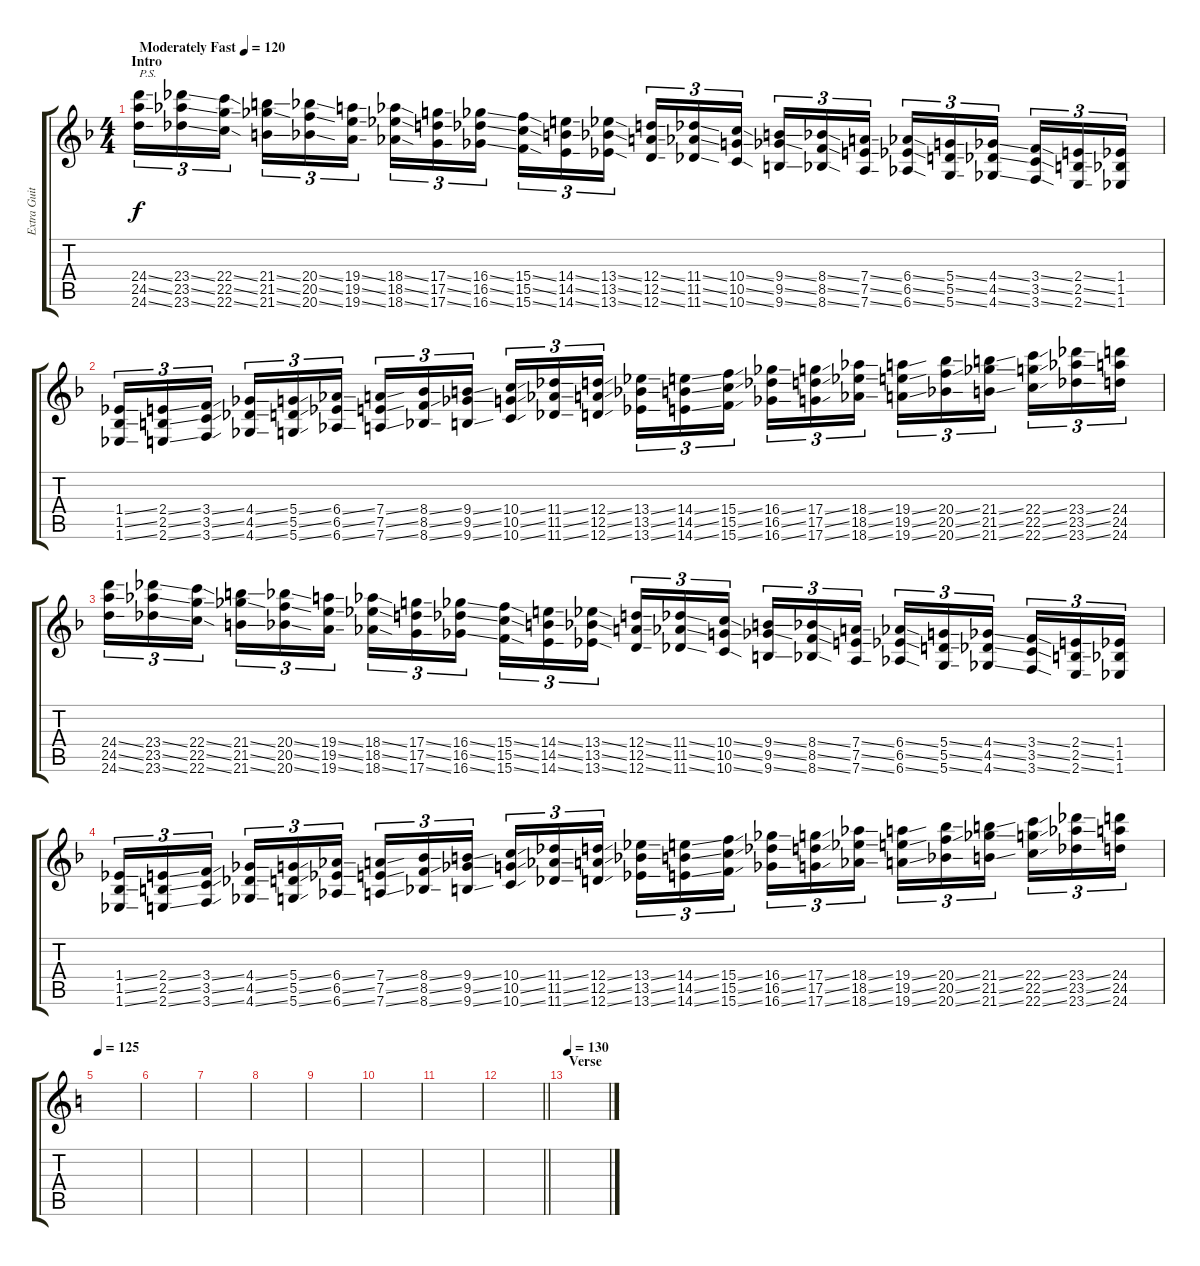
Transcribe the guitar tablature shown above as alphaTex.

\track ("Extra Guitar 2" "Extra Guit") {instrument distortionguitar}
\staff {score tabs}
\tuning (E4 B3 G3 D3 A2 D2) {hide}
\ts (4 4)
\section ("" "Intro")
\tempo (120 "Moderately Fast")
\clef g2
\ks f
(24.4{ss} 24.5{ss} 24.6{ss}).16{tu (3 2) txt "P.S." dy f instrument guitarfretnoise} (23.4{ss} 23.5{ss} 23.6{ss}).16{tu (3 2)} (22.4{ss} 22.5{ss} 22.6{ss}).16{tu (3 2) beam splitsecondary} (21.4{ss} 21.5{ss} 21.6{ss}).16{tu (3 2)} (20.4{ss} 20.5{ss} 20.6{ss}).16{tu (3 2)} (19.4{ss} 19.5{ss} 19.6{ss}).16{tu (3 2)} (18.4{ss} 18.5{ss} 18.6{ss}).16{tu (3 2)} (17.4{ss} 17.5{ss} 17.6{ss}).16{tu (3 2)} (16.4{ss} 16.5{ss} 16.6{ss}).16{tu (3 2) beam splitsecondary} (15.4{ss} 15.5{ss} 15.6{ss}).16{tu (3 2)} (14.4{ss} 14.5{ss} 14.6{ss}).16{tu (3 2)} (13.4{ss} 13.5{ss} 13.6{ss}).16{tu (3 2)} (12.4{ss} 12.5{ss} 12.6{ss}).16{tu (3 2)} (11.4{ss} 11.5{ss} 11.6{ss}).16{tu (3 2)} (10.4{ss} 10.5{ss} 10.6{ss}).16{tu (3 2) beam splitsecondary} (9.4{ss} 9.5{ss} 9.6{ss}).16{tu (3 2)} (8.4{ss} 8.5{ss} 8.6{ss}).16{tu (3 2)} (7.4{ss} 7.5{ss} 7.6{ss}).16{tu (3 2)} (6.4{ss} 6.5{ss} 6.6{ss}).16{tu (3 2)} (5.4{ss} 5.5{ss} 5.6{ss}).16{tu (3 2)} (4.4{ss} 4.5{ss} 4.6{ss}).16{tu (3 2) beam splitsecondary} (3.4{ss} 3.5{ss} 3.6{ss}).16{tu (3 2)} (2.4{ss} 2.5{ss} 2.6{ss}).16{tu (3 2)} (1.4 1.5 1.6).16{tu (3 2)} |
(1.4{ss} 1.5{ss} 1.6{ss}).16{tu (3 2)} (2.4{ss} 2.5{ss} 2.6{ss}).16{tu (3 2)} (3.4{ss} 3.5{ss} 3.6{ss}).16{tu (3 2) beam splitsecondary} (4.4{ss} 4.5{ss} 4.6{ss}).16{tu (3 2)} (5.4{ss} 5.5{ss} 5.6{ss}).16{tu (3 2)} (6.4{ss} 6.5{ss} 6.6{ss}).16{tu (3 2)} (7.4{ss} 7.5{ss} 7.6{ss}).16{tu (3 2)} (8.4{ss} 8.5{ss} 8.6{ss}).16{tu (3 2)} (9.4{ss} 9.5{ss} 9.6{ss}).16{tu (3 2) beam splitsecondary} (10.4{ss} 10.5{ss} 10.6{ss}).16{tu (3 2)} (11.4{ss} 11.5{ss} 11.6{ss}).16{tu (3 2)} (12.4{ss} 12.5{ss} 12.6{ss}).16{tu (3 2)} (13.4{ss} 13.5{ss} 13.6{ss}).16{tu (3 2)} (14.4{ss} 14.5{ss} 14.6{ss}).16{tu (3 2)} (15.4{ss} 15.5{ss} 15.6{ss}).16{tu (3 2) beam splitsecondary} (16.4{ss} 16.5{ss} 16.6{ss}).16{tu (3 2)} (17.4{ss} 17.5{ss} 17.6{ss}).16{tu (3 2)} (18.4{ss} 18.5{ss} 18.6{ss}).16{tu (3 2)} (19.4{ss} 19.5{ss} 19.6{ss}).16{tu (3 2)} (20.4{ss} 20.5{ss} 20.6{ss}).16{tu (3 2)} (21.4{ss} 21.5{ss} 21.6{ss}).16{tu (3 2) beam splitsecondary} (22.4{ss} 22.5{ss} 22.6{ss}).16{tu (3 2)} (23.4{ss} 23.5{ss} 23.6{ss}).16{tu (3 2)} (24.4 24.5 24.6).16{tu (3 2)} |
(24.4{ss} 24.5{ss} 24.6{ss}).16{tu (3 2)} (23.4{ss} 23.5{ss} 23.6{ss}).16{tu (3 2)} (22.4{ss} 22.5{ss} 22.6{ss}).16{tu (3 2) beam splitsecondary} (21.4{ss} 21.5{ss} 21.6{ss}).16{tu (3 2)} (20.4{ss} 20.5{ss} 20.6{ss}).16{tu (3 2)} (19.4{ss} 19.5{ss} 19.6{ss}).16{tu (3 2)} (18.4{ss} 18.5{ss} 18.6{ss}).16{tu (3 2)} (17.4{ss} 17.5{ss} 17.6{ss}).16{tu (3 2)} (16.4{ss} 16.5{ss} 16.6{ss}).16{tu (3 2) beam splitsecondary} (15.4{ss} 15.5{ss} 15.6{ss}).16{tu (3 2)} (14.4{ss} 14.5{ss} 14.6{ss}).16{tu (3 2)} (13.4{ss} 13.5{ss} 13.6{ss}).16{tu (3 2)} (12.4{ss} 12.5{ss} 12.6{ss}).16{tu (3 2)} (11.4{ss} 11.5{ss} 11.6{ss}).16{tu (3 2)} (10.4{ss} 10.5{ss} 10.6{ss}).16{tu (3 2) beam splitsecondary} (9.4{ss} 9.5{ss} 9.6{ss}).16{tu (3 2)} (8.4{ss} 8.5{ss} 8.6{ss}).16{tu (3 2)} (7.4{ss} 7.5{ss} 7.6{ss}).16{tu (3 2)} (6.4{ss} 6.5{ss} 6.6{ss}).16{tu (3 2)} (5.4{ss} 5.5{ss} 5.6{ss}).16{tu (3 2)} (4.4{ss} 4.5{ss} 4.6{ss}).16{tu (3 2) beam splitsecondary} (3.4{ss} 3.5{ss} 3.6{ss}).16{tu (3 2)} (2.4{ss} 2.5{ss} 2.6{ss}).16{tu (3 2)} (1.4 1.5 1.6).16{tu (3 2)} |
(1.4{ss} 1.5{ss} 1.6{ss}).16{tu (3 2)} (2.4{ss} 2.5{ss} 2.6{ss}).16{tu (3 2)} (3.4{ss} 3.5{ss} 3.6{ss}).16{tu (3 2) beam splitsecondary} (4.4{ss} 4.5{ss} 4.6{ss}).16{tu (3 2)} (5.4{ss} 5.5{ss} 5.6{ss}).16{tu (3 2)} (6.4{ss} 6.5{ss} 6.6{ss}).16{tu (3 2)} (7.4{ss} 7.5{ss} 7.6{ss}).16{tu (3 2)} (8.4{ss} 8.5{ss} 8.6{ss}).16{tu (3 2)} (9.4{ss} 9.5{ss} 9.6{ss}).16{tu (3 2) beam splitsecondary} (10.4{ss} 10.5{ss} 10.6{ss}).16{tu (3 2)} (11.4{ss} 11.5{ss} 11.6{ss}).16{tu (3 2)} (12.4{ss} 12.5{ss} 12.6{ss}).16{tu (3 2)} (13.4{ss} 13.5{ss} 13.6{ss}).16{tu (3 2)} (14.4{ss} 14.5{ss} 14.6{ss}).16{tu (3 2)} (15.4{ss} 15.5{ss} 15.6{ss}).16{tu (3 2) beam splitsecondary} (16.4{ss} 16.5{ss} 16.6{ss}).16{tu (3 2)} (17.4{ss} 17.5{ss} 17.6{ss}).16{tu (3 2)} (18.4{ss} 18.5{ss} 18.6{ss}).16{tu (3 2)} (19.4{ss} 19.5{ss} 19.6{ss}).16{tu (3 2)} (20.4{ss} 20.5{ss} 20.6{ss}).16{tu (3 2)} (21.4{ss} 21.5{ss} 21.6{ss}).16{tu (3 2) beam splitsecondary} (22.4{ss} 22.5{ss} 22.6{ss}).16{tu (3 2)} (23.4{ss} 23.5{ss} 23.6{ss}).16{tu (3 2)} (24.4 24.5 24.6).16{tu (3 2)} |
\tempo 125
\ks c
|
|
|
|
|
|
|
\barLineRight lightlight
|
\section ("" "Verse")
\tempo 130
